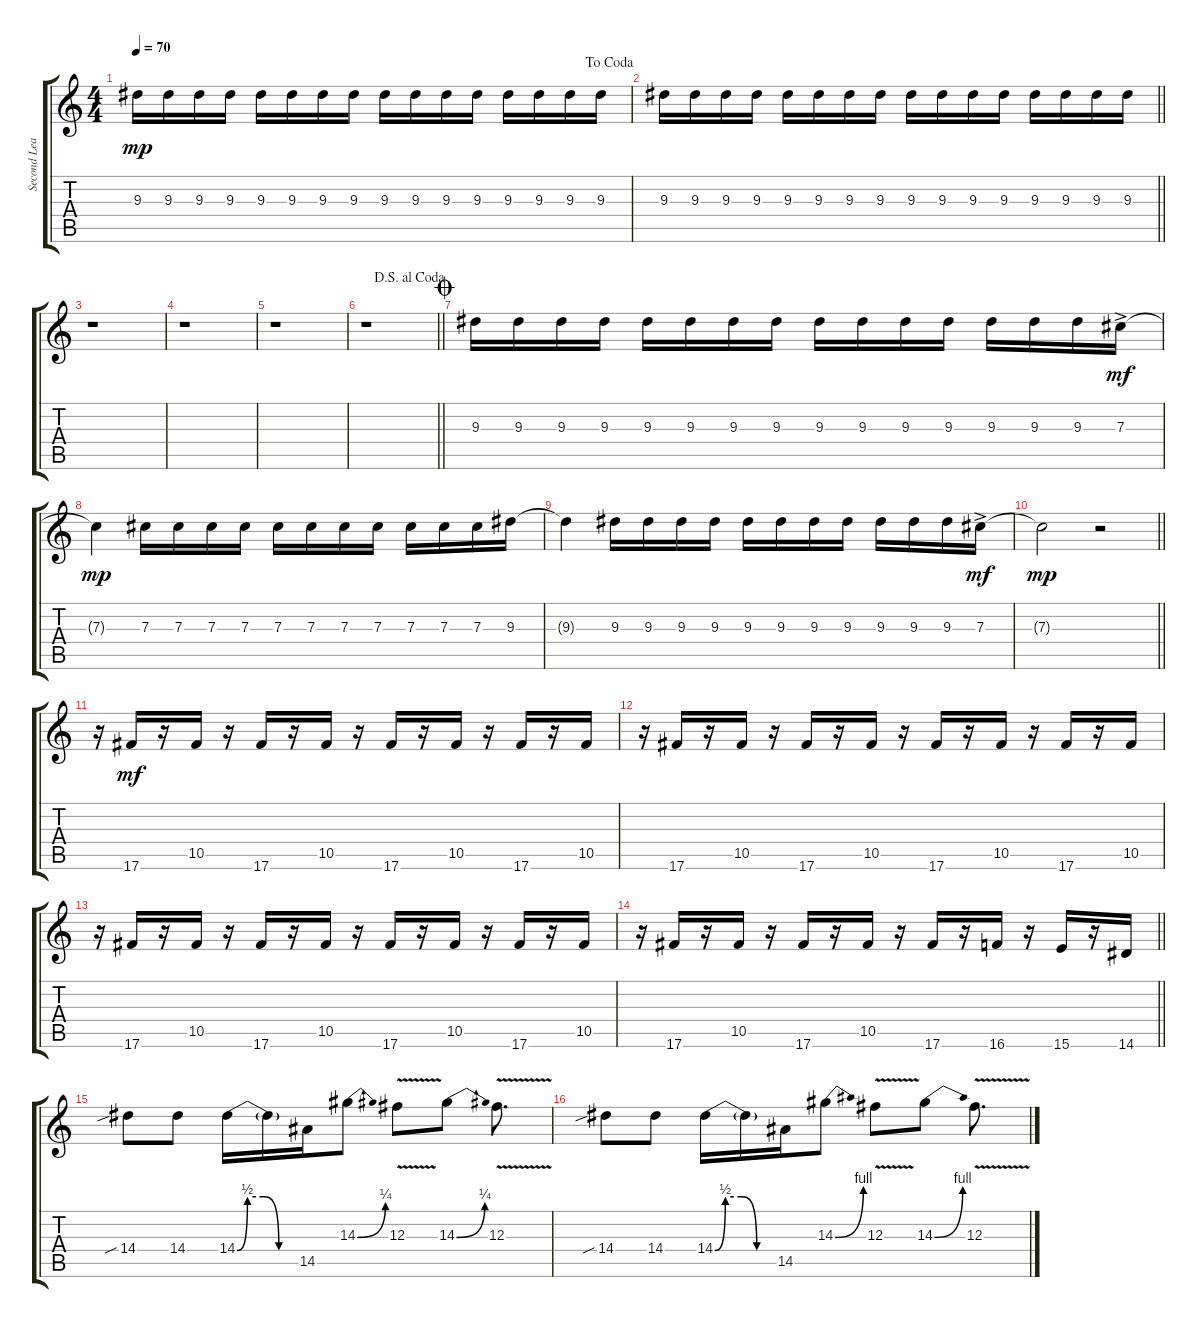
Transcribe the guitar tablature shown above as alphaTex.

\track ("Second Lead" "Second Lea") {instrument distortionguitar}
\staff {score tabs}
\tuning (Eb4 Bb3 Gb3 Db3 Ab2 Db2) {hide}
\ts (4 4)
\jump dacoda
\tempo 70
\clef g2
\ks c
9.3.16{dy mp} 9.3.16 9.3.16 9.3.16 9.3.16 9.3.16 9.3.16 9.3.16 9.3.16 9.3.16 9.3.16 9.3.16 9.3.16 9.3.16 9.3.16 9.3.16 |
\barLineRight lightlight
9.3.16 9.3.16 9.3.16 9.3.16 9.3.16 9.3.16 9.3.16 9.3.16 9.3.16 9.3.16 9.3.16 9.3.16 9.3.16 9.3.16 9.3.16 9.3.16 |
r.1 |
r.1 |
r.1 |
\jump dalsegnoalcoda
\barLineRight lightlight
r.1 |
\jump coda
9.3.16 9.3.16 9.3.16 9.3.16 9.3.16 9.3.16 9.3.16 9.3.16 9.3.16 9.3.16 9.3.16 9.3.16 9.3.16 9.3.16 9.3.16 7.3{ac}.16{dy mf} |
7.3{t}.4{dy mp} 7.3.16 7.3.16 7.3.16 7.3.16 7.3.16 7.3.16 7.3.16 7.3.16 7.3.16 7.3.16 7.3.16 9.3.16 |
9.3{t}.4 9.3.16 9.3.16 9.3.16 9.3.16 9.3.16 9.3.16 9.3.16 9.3.16 9.3.16 9.3.16 9.3.16 7.3{ac}.16{dy mf} |
\barLineRight lightlight
7.3{t}.2{dy mp} r.2 |
r.16 17.6.16{dy mf} r.16 10.5.16 r.16 17.6.16 r.16 10.5.16 r.16 17.6.16 r.16 10.5.16 r.16 17.6.16 r.16 10.5.16 |
r.16 17.6.16 r.16 10.5.16 r.16 17.6.16 r.16 10.5.16 r.16 17.6.16 r.16 10.5.16 r.16 17.6.16 r.16 10.5.16 |
r.16 17.6.16 r.16 10.5.16 r.16 17.6.16 r.16 10.5.16 r.16 17.6.16 r.16 10.5.16 r.16 17.6.16 r.16 10.5.16 |
\barLineRight lightlight
r.16 17.6.16 r.16 10.5.16 r.16 17.6.16 r.16 10.5.16 r.16 17.6.16 r.16 16.6.16 r.16 15.6.16 r.16 14.6.16 |
14.4{sib}.8 14.4.8 14.4{be (custom 0 0 10 2 25 2 40 0 60 0)}.16 14.4{t}.16 14.5.16 14.3{be (bend 0 0 60 1)}.8 12.3{v}.8 14.3{be (bend 0 0 60 1)}.8 12.3{v}.8{d} |
14.4{sib}.8 14.4.8 14.4{be (custom 0 0 10 2 25 2 40 0 60 0)}.16 14.4{t}.16 14.5.16 14.3{be (bend 0 0 60 4)}.8 12.3{v}.8 14.3{be (bend 0 0 60 4)}.8 12.3{v}.8{d}
